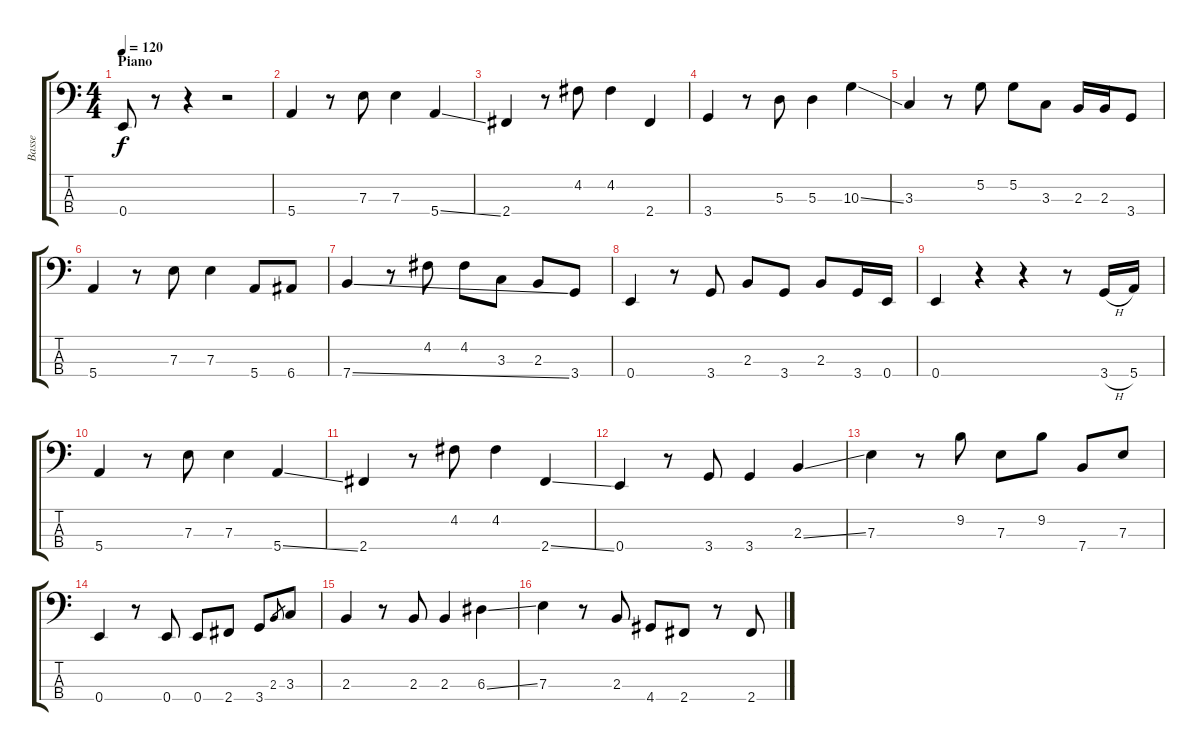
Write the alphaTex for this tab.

\track ("Basse" "Basse") {instrument electricbassfinger}
\staff {score tabs}
\tuning (G2 D2 A1 E1) {hide}
\ts (4 4)
\section ("" "Piano")
\tempo 120
\clef f4
\ks c
0.4.8{dy f} r.8 r.4 r.2 |
5.4.4 r.8 7.3.8 7.3.4 5.4{ss}.4 |
2.4.4 r.8 4.2.8 4.2.4 2.4.4 |
3.4.4 r.8 5.3.8 5.3.4 10.3{ss}.4 |
3.3.4 r.8 5.2.8 5.2.8 3.3.8 2.3.16 2.3.16 3.4.8 |
5.4.4 r.8 7.3.8 7.3.4 5.4.8 6.4.8 |
7.4{ss}.4 r.8 4.2.8 4.2.8 3.3.8 2.3.8 3.4.8 |
0.4.4 r.8 3.4.8 2.3.8 3.4.8 2.3.8 3.4.16 0.4.16 |
0.4.4 r.4 r.4 r.8 3.4{h}.16 5.4.16 |
5.4.4 r.8 7.3.8 7.3.4 5.4{ss}.4 |
2.4.4 r.8 4.2.8 4.2.4 2.4{ss}.4 |
0.4.4 r.8 3.4.8 3.4.4 2.3{ss}.4 |
7.3.4 r.8 9.2.8 7.3.8 9.2.8 7.4.8 7.3.8 |
0.4.4 r.8 0.4.8 0.4.8 2.4.8 3.4.8 2.3.8{gr} 3.3.8 |
2.3.4 r.8 2.3.8 2.3.4 6.3{ss}.4 |
7.3.4 r.8 2.3.8 4.4.8 2.4.8 r.8 2.4.8
